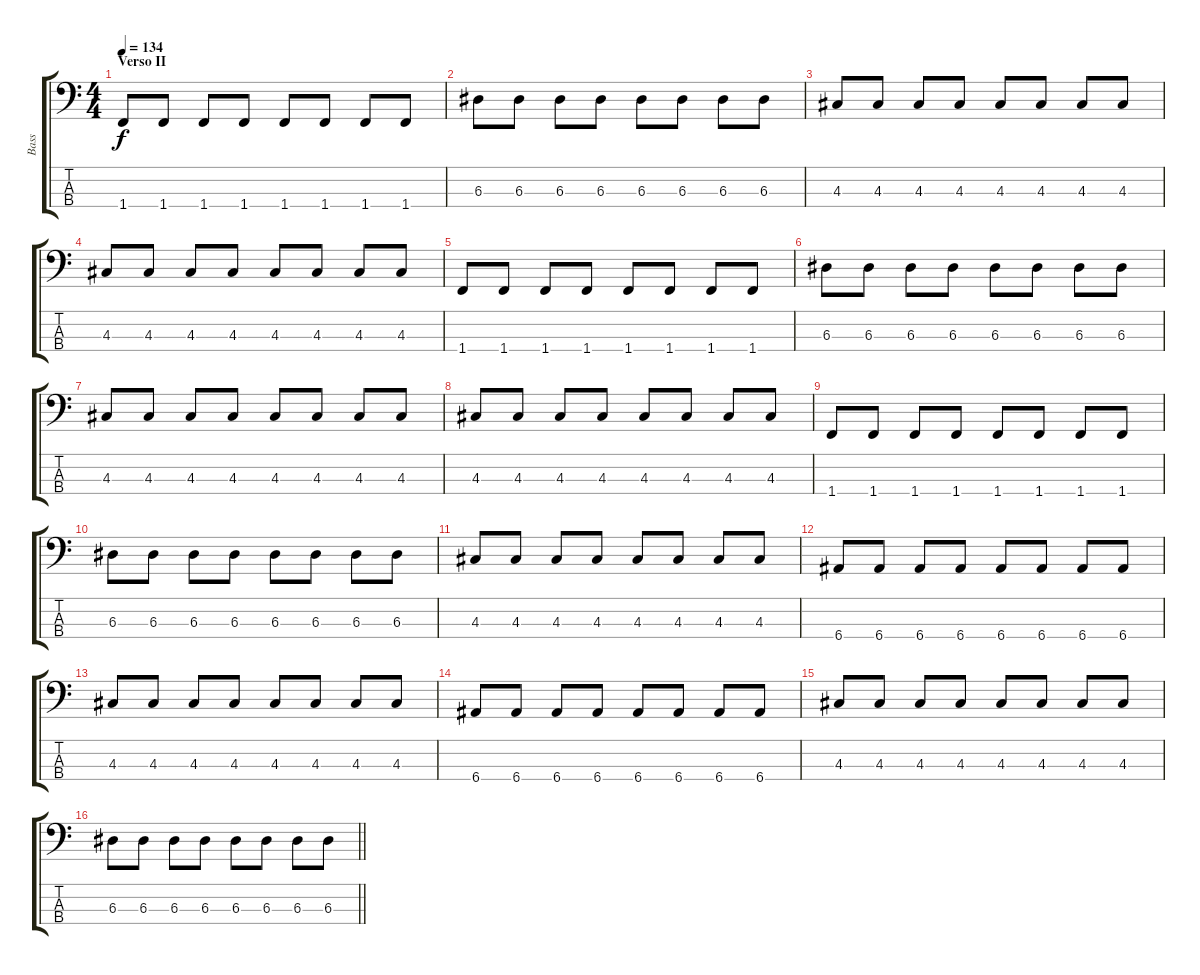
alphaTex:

\track ("Bass" "Bass") {instrument electricbassfinger}
\staff {score tabs}
\tuning (G2 D2 A1 E1) {hide}
\ts (4 4)
\section ("" "Verso II")
\tempo 134
\clef f4
\ks c
1.4.8{dy f} 1.4.8 1.4.8 1.4.8 1.4.8 1.4.8 1.4.8 1.4.8 |
6.3.8 6.3.8 6.3.8 6.3.8 6.3.8 6.3.8 6.3.8 6.3.8 |
4.3.8 4.3.8 4.3.8 4.3.8 4.3.8 4.3.8 4.3.8 4.3.8 |
4.3.8 4.3.8 4.3.8 4.3.8 4.3.8 4.3.8 4.3.8 4.3.8 |
1.4.8 1.4.8 1.4.8 1.4.8 1.4.8 1.4.8 1.4.8 1.4.8 |
6.3.8 6.3.8 6.3.8 6.3.8 6.3.8 6.3.8 6.3.8 6.3.8 |
4.3.8 4.3.8 4.3.8 4.3.8 4.3.8 4.3.8 4.3.8 4.3.8 |
4.3.8 4.3.8 4.3.8 4.3.8 4.3.8 4.3.8 4.3.8 4.3.8 |
1.4.8 1.4.8 1.4.8 1.4.8 1.4.8 1.4.8 1.4.8 1.4.8 |
6.3.8 6.3.8 6.3.8 6.3.8 6.3.8 6.3.8 6.3.8 6.3.8 |
4.3.8 4.3.8 4.3.8 4.3.8 4.3.8 4.3.8 4.3.8 4.3.8 |
6.4.8 6.4.8 6.4.8 6.4.8 6.4.8 6.4.8 6.4.8 6.4.8 |
4.3.8 4.3.8 4.3.8 4.3.8 4.3.8 4.3.8 4.3.8 4.3.8 |
6.4.8 6.4.8 6.4.8 6.4.8 6.4.8 6.4.8 6.4.8 6.4.8 |
4.3.8 4.3.8 4.3.8 4.3.8 4.3.8 4.3.8 4.3.8 4.3.8 |
\barLineRight lightlight
6.3.8 6.3.8 6.3.8 6.3.8 6.3.8 6.3.8 6.3.8 6.3.8
